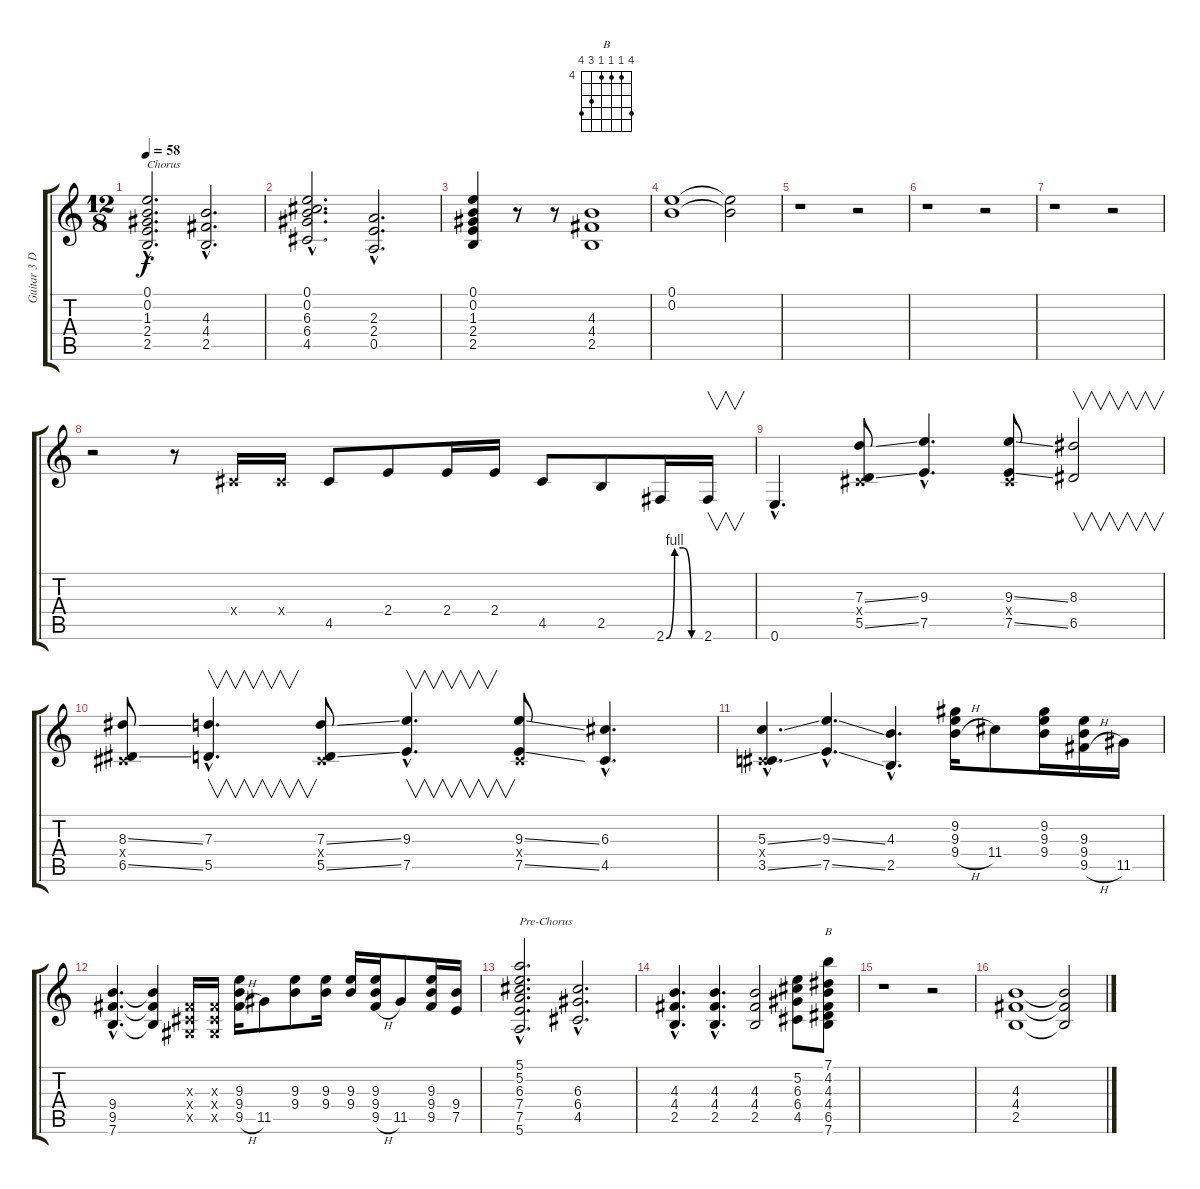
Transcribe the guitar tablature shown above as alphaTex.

\track ("Guitar 3 Dist" "Guitar 3 D") {instrument distortionguitar}
\staff {score tabs}
\tuning (E4 B3 G3 D3 A2 E2) {hide}
\chord ("B" 7 4 4 4 6 7) {firstfret 4}
\ts (12 8)
\tempo 58
\clef g2
\ks c
(0.1{hac} 0.2{hac} 1.3{hac} 2.4{hac} 2.5{hac}).2{d txt "Chorus" dy f} (4.3{hac} 4.4{hac} 2.5{hac}).2{d} |
(0.1{hac} 0.2{hac} 6.3{hac} 6.4{hac} 4.5{hac}).2{d} (2.3{hac} 2.4{hac} 0.5{hac}).2{d} |
(0.1 0.2 1.3 2.4 2.5).4 r.8 r.8 (4.3 4.4 2.5).1 |
(0.1 0.2).1 (0.1{t} 0.2{t}).2 |
r.1 r.2 |
r.1 r.2 |
r.1 r.2 |
r.2 r.8 -1.4{x}.16 -1.4{x}.16 4.5.8 2.4.8 2.4.16 2.4.16 4.5.8 2.5.8 2.6{be (custom 0 0 15 4 30 4 45 0 60 0)}.16 2.6.16{v} |
0.6{hac}.4{d} (7.3{ss} -1.4{x} 5.5{ss}).8 (9.3{hac} 7.5{hac}).4{d} (9.3{ss} -1.4{x} 7.5{ss}).8 (8.3 6.5).2{v} |
(8.3{ss} -1.4{x} 6.5{ss}).8 (7.3{hac} 5.5{hac}).4{v d} (7.3{ss} -1.4{x} 5.5{ss}).8 (9.3{hac} 7.5{hac}).4{v d} (9.3{ss} -1.4{x} 7.5{ss}).8 (6.3{hac} 4.5{hac}).4{d} |
(5.3{ss hac} -1.4{hac x} 3.5{ss hac}).4{d} (9.3{ss hac} 7.5{ss hac}).4{d} (4.3{hac} 2.5{hac}).4{d} (9.2 9.3 9.4{h}).16 11.4.8 (9.2 9.3 9.4).16 (9.3 9.4 9.5{h}).16 11.5.16 |
(9.4{hac} 9.5{hac} 7.6{hac}).4{d} (9.4{t} 9.5{t} 7.6{t}).4 (-1.3{x} -1.4{x} -1.5{x}).16 (-1.3{x} -1.4{x} -1.5{x}).16 (9.3 9.4 9.5{h}).16 11.5.8 (9.3 9.4).8 (9.3 9.4).16 (9.3 9.4).16 (9.3 9.4 9.5{h}).16 11.5.8 (9.3 9.4 9.5).16 (9.4 7.5).16 |
(5.1{hac} 5.2{hac} 6.3{hac} 7.4{hac} 7.5{hac} 5.6{hac}).2{d txt "Pre-Chorus"} (6.3{hac} 6.4{hac} 4.5{hac}).2{d} |
(4.3{hac} 4.4{hac} 2.5{hac}).4{d} (4.3{hac} 4.4{hac} 2.5{hac}).4{d} (4.3 4.4 2.5).2 (5.2 6.3 6.4 4.5).8 (7.1 4.2 4.3 4.4 6.5 7.6).8{ch "B"} |
r.1 r.2 |
(4.3 4.4 2.5).1 (4.3{t} 4.4{t} 2.5{t}).2
